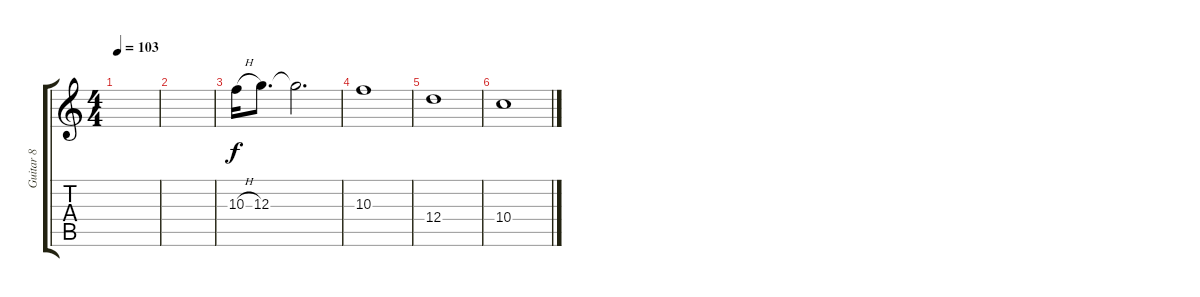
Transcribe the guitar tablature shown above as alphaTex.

\track ("Guitar 8" "Guitar 8") {instrument overdrivenguitar}
\staff {score tabs}
\tuning (E4 B3 G3 D3 A2 E2) {hide}
\ts (4 4)
\tempo 103
\clef g2
\ks c
|
|
10.3{h}.16 12.3.8{d} 12.3{t}.2{d} |
10.3.1 |
12.4.1 |
10.4.1
